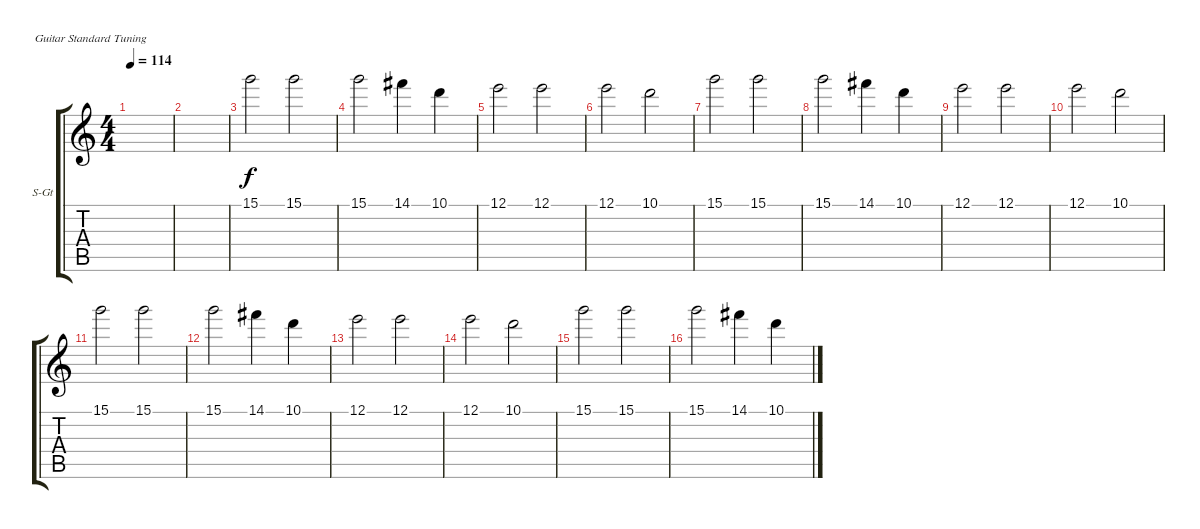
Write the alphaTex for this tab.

\defaultSystemsLayout 4
\bracketExtendMode groupsimilarinstruments
\firstSystemTrackNameOrientation horizontal
\otherSystemsTrackNameOrientation horizontal
\track ("Steel Guitar" "S-Gt") {instrument acousticguitarsteel}
\staff {score tabs}
\tuning (E4 B3 G3 D3 A2 E2)
\ts (4 4)
\tempo 114
\clef g2
\ks c
|
|
15.1.2 15.1.2 |
15.1.2 14.1.4 10.1.4 |
12.1.2 12.1.2 |
12.1.2 10.1.2 |
15.1.2 15.1.2 |
15.1.2 14.1.4 10.1.4 |
12.1.2 12.1.2 |
12.1.2 10.1.2 |
15.1.2 15.1.2 |
15.1.2 14.1.4 10.1.4 |
12.1.2 12.1.2 |
12.1.2 10.1.2 |
15.1.2 15.1.2 |
15.1.2 14.1.4 10.1.4
